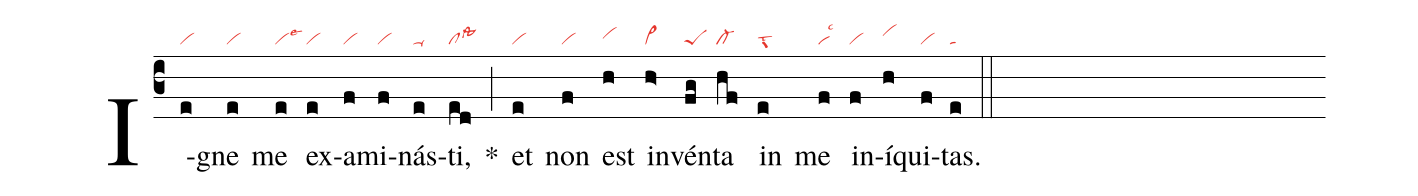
nabc-lines:1;
%%
(c3)
I(e|vi)gne(e|vi) me(e|vilse3) ex(e|vi)a(f|vi)mi(f|vi)nás(e|ta-)ti,(ed|cllssta3) *(;)
et(e|vi) non(f|vi) est(h|vihh) in(h>|vi>)vén(fg|peS)ta(hf|cl-) in(e|grlst2) me(f|vilsc3) in(f|vi)í(h|vihi)qui(f|vi)tas.(e|ta) (::)
